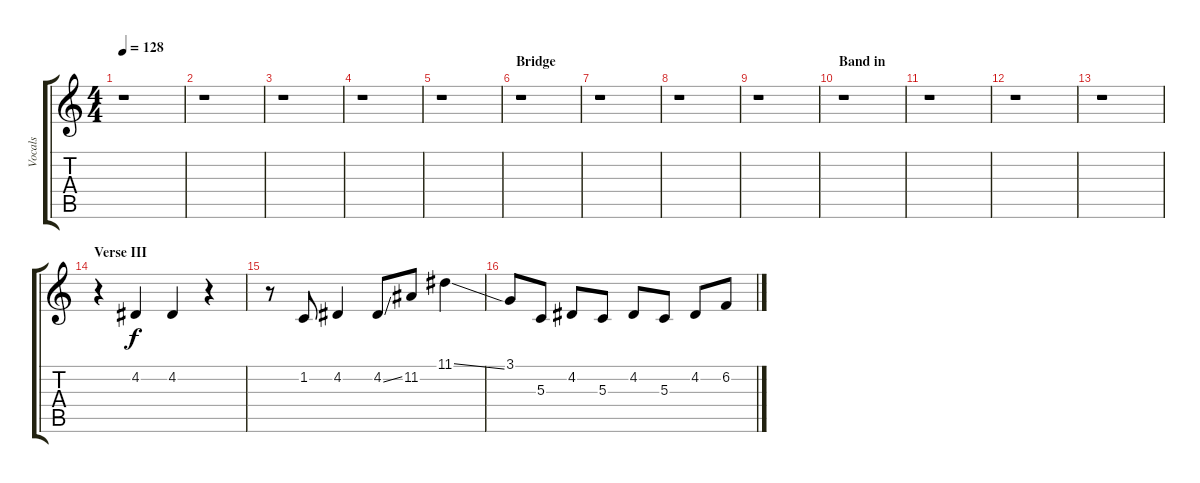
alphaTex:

\track ("Vocals" "Vocals") {instrument lead8bassandlead}
\staff {score tabs}
\tuning (E4 B3 G3 D3 A2 E2) {hide}
\ts (4 4)
\tempo 128
\clef g2
\ks c
r.1{dy f} |
r.1 |
r.1 |
r.1 |
r.1 |
\section ("" "Bridge")
r.1 |
r.1 |
r.1 |
r.1 |
\section ("" "Band in")
r.1 |
r.1 |
r.1 |
r.1 |
\section ("" "Verse III")
r.4 4.2.4 4.2.4 r.4 |
r.8 1.2.8 4.2.4 4.2{ss}.8 11.2.8 11.1{ss}.4 |
3.1.8 5.3.8 4.2.8 5.3.8 4.2.8 5.3.8 4.2.8 6.2.8
